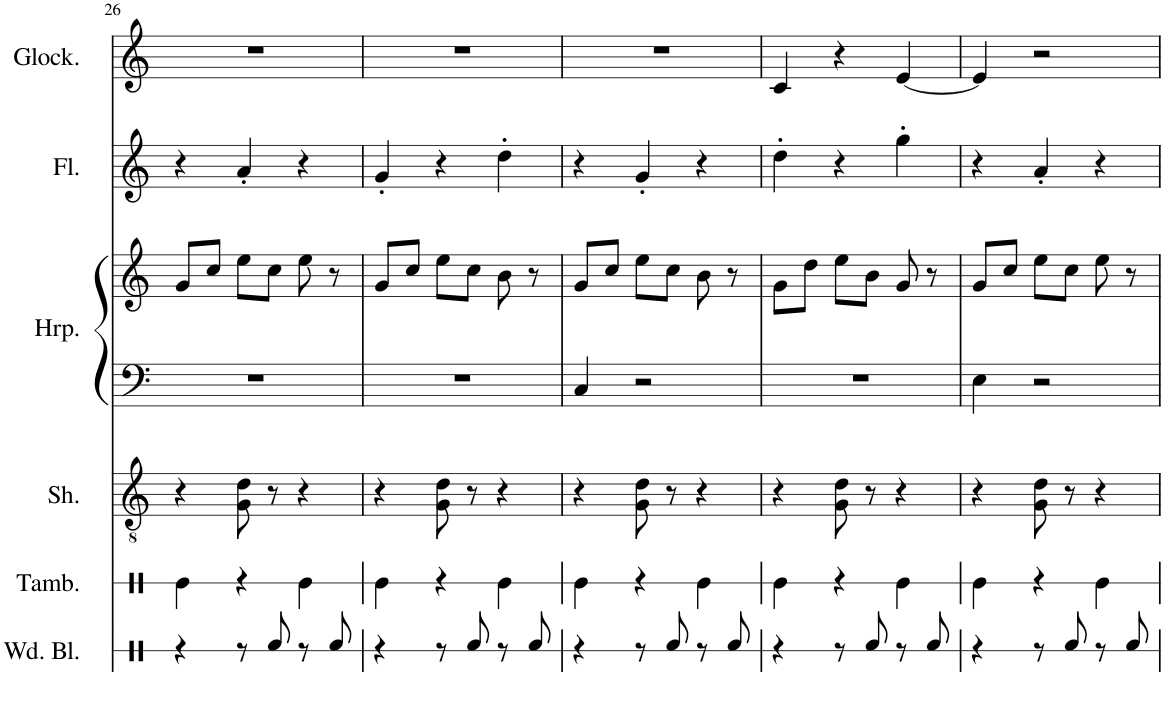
**kern	**kern	**kern	**kern	**kern	**kern	**kern
*part6	*part5	*part4	*part3	*part3	*part2	*part1
*staff7	*staff6	*staff5	*staff4	*staff3	*staff2	*staff1
*I"Wood Blocks	*I"Tambourine	*I"Shamisen	*I"Harp	*	*I"Flute	*I"Glockenspiel
*I'Wd. Bl.	*I'Tamb.	*I'Sh.	*I'Hrp.	*	*I'Fl.	*I'Glock.
!!LO:PB:g=z
*clefX	*clefX	*clefGv2	*clefF4	*clefG2	*clefG2	*clefG2
*	*	*	*	*	*	*Trd-14c-24
*k[]	*k[]	*k[]	*k[]	*k[]	*k[]	*k[]
*M3/4	*M3/4	*M3/4	*M3/4	*M3/4	*M3/4	*M3/4
=26	=26	=26	=26	=26	=26	=26
4r	4Re\	4r	2.r	8g/L	4r	2.r
.	.	.	.	8cc/J	.	.
8r	4r	8G\ 8d\	.	8ee\L	4a'/	.
8Rf/	.	8r	.	8cc\J	.	.
8r	4Re\	4r	.	8ee\	4r	.
8Rf/	.	.	.	8r	.	.
=27	=27	=27	=27	=27	=27	=27
4r	4Re\	4r	2.r	8g/L	4g'/	2.r
.	.	.	.	8cc/J	.	.
8r	4r	8G\ 8d\	.	8ee\L	4r	.
8Rf/	.	8r	.	8cc\J	.	.
8r	4Re\	4r	.	8b\	4dd'\	.
8Rf/	.	.	.	8r	.	.
=28	=28	=28	=28	=28	=28	=28
4r	4Re\	4r	4C/	8g/L	4r	2.r
.	.	.	.	8cc/J	.	.
8r	4r	8G\ 8d\	2r	8ee\L	4g'/	.
8Rf/	.	8r	.	8cc\J	.	.
8r	4Re\	4r	.	8b\	4r	.
8Rf/	.	.	.	8r	.	.
=29	=29	=29	=29	=29	=29	=29
4r	4Re\	4r	2.r	8g\L	4dd'\	4c/
.	.	.	.	8dd\J	.	.
8r	4r	8G\ 8d\	.	8ee\L	4r	4r
8Rf/	.	8r	.	8b\J	.	.
8r	4Re\	4r	.	8g/	4gg'\	[4e/
8Rf/	.	.	.	8r	.	.
=30	=30	=30	=30	=30	=30	=30
4r	4Re\	4r	4E\	8g/L	4r	4e/]
.	.	.	.	8cc/J	.	.
8r	4r	8G\ 8d\	2r	8ee\L	4a'/	2r
8Rf/	.	8r	.	8cc\J	.	.
8r	4Re\	4r	.	8ee\	4r	.
8Rf/	.	.	.	8r	.	.
=	=	=	=	=	=	=
*-	*-	*-	*-	*-	*-	*-
